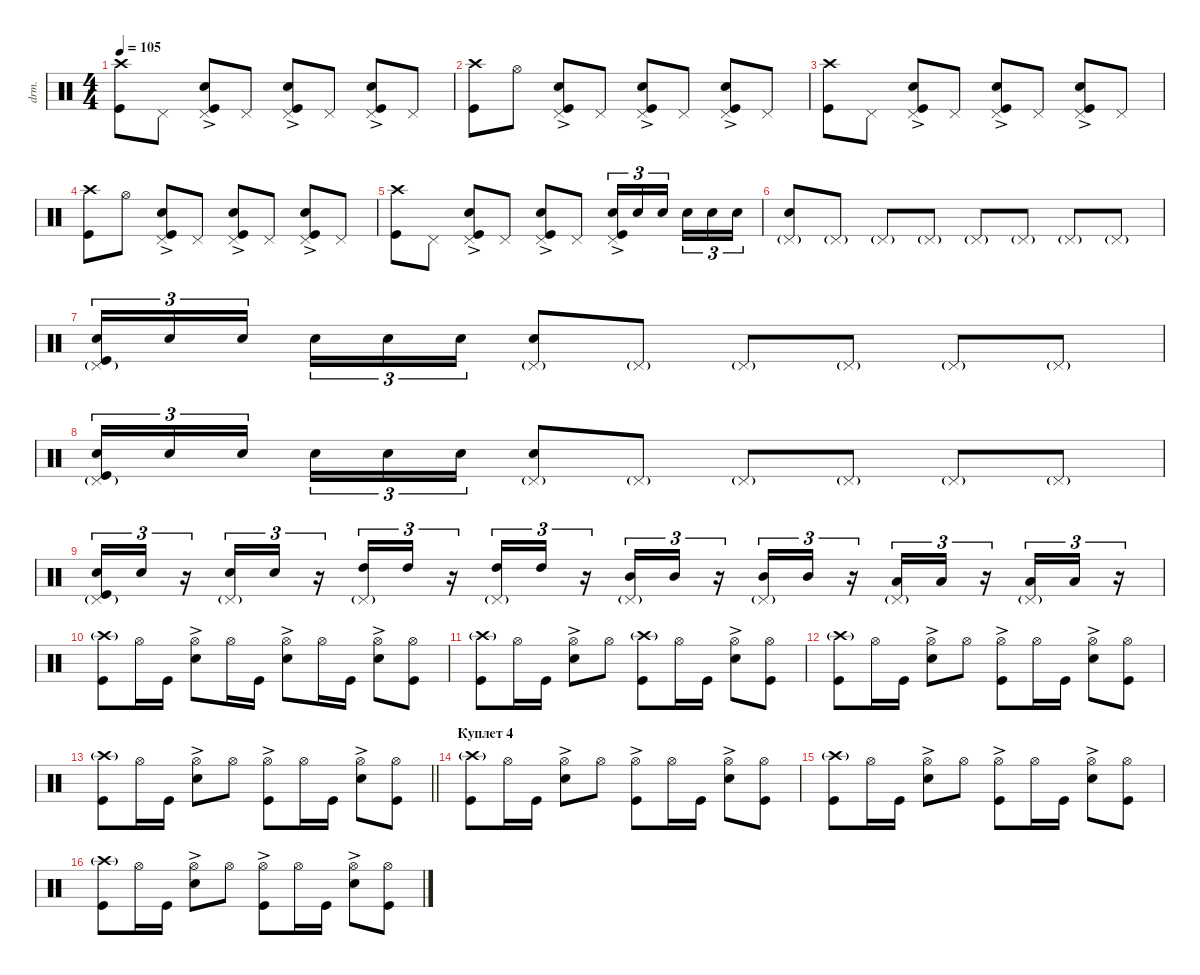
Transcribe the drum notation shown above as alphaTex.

\defaultSystemsLayout 4
\hideDynamics
\bracketExtendMode nobrackets
\track ("Ударные" "drm.") {instrument percussion}
\staff {score}
\articulation defaults
\ts (4 4)
\tempo 105
\clef neutral
\ks c
("Crash high (hit)" "Kick (hit)").8{dy f} "Pedal Hi-Hat (hit)".8 ("Pedal Hi-Hat (hit)"{ac} "Snare (hit) 2" "Kick (hit)").8 "Pedal Hi-Hat (hit)".8 ("Pedal Hi-Hat (hit)"{ac} "Snare (hit) 2" "Kick (hit)").8 "Pedal Hi-Hat (hit)".8 ("Pedal Hi-Hat (hit)"{ac} "Snare (hit) 2" "Kick (hit)").8 "Pedal Hi-Hat (hit)".8 |
("Crash high (hit)" "Kick (hit)").8 "Hi-Hat (open)".8 ("Pedal Hi-Hat (hit)"{ac} "Snare (hit) 2" "Kick (hit)").8 "Pedal Hi-Hat (hit)".8 ("Pedal Hi-Hat (hit)"{ac} "Snare (hit) 2" "Kick (hit)").8 "Pedal Hi-Hat (hit)".8 ("Pedal Hi-Hat (hit)"{ac} "Snare (hit) 2" "Kick (hit)").8 "Pedal Hi-Hat (hit)".8 |
("Crash high (hit)" "Kick (hit)").8 "Pedal Hi-Hat (hit)".8 ("Pedal Hi-Hat (hit)"{ac} "Snare (hit) 2" "Kick (hit)").8 "Pedal Hi-Hat (hit)".8 ("Pedal Hi-Hat (hit)"{ac} "Snare (hit) 2" "Kick (hit)").8 "Pedal Hi-Hat (hit)".8 ("Pedal Hi-Hat (hit)"{ac} "Snare (hit) 2" "Kick (hit)").8 "Pedal Hi-Hat (hit)".8 |
("Crash high (hit)" "Kick (hit)").8 "Hi-Hat (open)".8 ("Pedal Hi-Hat (hit)"{ac} "Snare (hit) 2" "Kick (hit)").8 "Pedal Hi-Hat (hit)".8 ("Pedal Hi-Hat (hit)"{ac} "Snare (hit) 2" "Kick (hit)").8 "Pedal Hi-Hat (hit)".8 ("Pedal Hi-Hat (hit)"{ac} "Snare (hit) 2" "Kick (hit)").8 "Pedal Hi-Hat (hit)".8 |
("Crash high (hit)" "Kick (hit)").8 "Pedal Hi-Hat (hit)".8 ("Pedal Hi-Hat (hit)"{ac} "Snare (hit) 2" "Kick (hit)").8 "Pedal Hi-Hat (hit)".8 ("Pedal Hi-Hat (hit)"{ac} "Snare (hit) 2" "Kick (hit)").8 "Pedal Hi-Hat (hit)".8 ("Pedal Hi-Hat (hit)"{ac} "Snare (hit) 2" "Kick (hit)").16{tu (3 2)} "Snare (hit) 2".16{tu (3 2)} "Snare (hit) 2".16{tu (3 2)} "Snare (hit) 2".16{tu (3 2)} "Snare (hit) 2".16{tu (3 2)} "Snare (hit) 2".16{tu (3 2)} |
("Pedal Hi-Hat (hit)"{g} "Snare (hit) 2").8 "Pedal Hi-Hat (hit)"{g}.8{dy mf} "Pedal Hi-Hat (hit)"{g}.8 "Pedal Hi-Hat (hit)"{g}.8 "Pedal Hi-Hat (hit)"{g}.8 "Pedal Hi-Hat (hit)"{g}.8 "Pedal Hi-Hat (hit)"{g}.8 "Pedal Hi-Hat (hit)"{g}.8 |
("Pedal Hi-Hat (hit)"{g} "Snare (hit) 2" "Kick (hit)").16{tu (3 2) dy f} "Snare (hit) 2".16{tu (3 2)} "Snare (hit) 2".16{tu (3 2)} "Snare (hit) 2".16{tu (3 2)} "Snare (hit) 2".16{tu (3 2)} "Snare (hit) 2".16{tu (3 2)} ("Pedal Hi-Hat (hit)"{g} "Snare (hit) 2").8 "Pedal Hi-Hat (hit)"{g}.8{dy mf} "Pedal Hi-Hat (hit)"{g}.8 "Pedal Hi-Hat (hit)"{g}.8 "Pedal Hi-Hat (hit)"{g}.8 "Pedal Hi-Hat (hit)"{g}.8 |
("Pedal Hi-Hat (hit)"{g} "Snare (hit) 2" "Kick (hit)").16{tu (3 2) dy f} "Snare (hit) 2".16{tu (3 2)} "Snare (hit) 2".16{tu (3 2)} "Snare (hit) 2".16{tu (3 2)} "Snare (hit) 2".16{tu (3 2)} "Snare (hit) 2".16{tu (3 2)} ("Pedal Hi-Hat (hit)"{g} "Snare (hit) 2").8 "Pedal Hi-Hat (hit)"{g}.8{dy mf} "Pedal Hi-Hat (hit)"{g}.8 "Pedal Hi-Hat (hit)"{g}.8 "Pedal Hi-Hat (hit)"{g}.8 "Pedal Hi-Hat (hit)"{g}.8 |
("Pedal Hi-Hat (hit)"{g} "Snare (hit) 2" "Kick (hit)").16{tu (3 2) dy f} "Snare (hit) 2".16{tu (3 2)} r.16{tu (3 2)} ("Pedal Hi-Hat (hit)"{g} "Snare (hit) 2").16{tu (3 2)} "Snare (hit) 2".16{tu (3 2)} r.16{tu (3 2)} ("Pedal Hi-Hat (hit)"{g} "High Tom (hit)").16{tu (3 2)} "High Tom (hit)".16{tu (3 2)} r.16{tu (3 2)} ("Pedal Hi-Hat (hit)"{g} "High Tom (hit)").16{tu (3 2)} "High Tom (hit)".16{tu (3 2)} r.16{tu (3 2)} ("Pedal Hi-Hat (hit)"{g} "Mid Tom (hit)").16{tu (3 2)} "Mid Tom (hit)".16{tu (3 2)} r.16{tu (3 2)} ("Pedal Hi-Hat (hit)"{g} "Mid Tom (hit)").16{tu (3 2)} "Mid Tom (hit)".16{tu (3 2)} r.16{tu (3 2)} ("Pedal Hi-Hat (hit)"{g} "Low Tom (hit)").16{tu (3 2)} "Low Tom (hit)".16{tu (3 2)} r.16{tu (3 2)} ("Pedal Hi-Hat (hit)"{g} "Low Tom (hit)").16{tu (3 2)} "Low Tom (hit)".16{tu (3 2)} r.16{tu (3 2)} |
("Crash high (hit)"{g} "Kick (hit)").8 "Hi-Hat (open)".16 "Kick (hit)".16 ("Hi-Hat (open)"{ac} "Snare (hit) 2").8 "Hi-Hat (open)".16 "Kick (hit)".16 ("Hi-Hat (open)"{ac} "Snare (hit) 2").8 "Hi-Hat (open)".16 "Kick (hit)".16 ("Hi-Hat (open)"{ac} "Snare (hit) 2").8 ("Hi-Hat (open)" "Kick (hit)").8 |
("Crash high (hit)"{g} "Kick (hit)").8 "Hi-Hat (open)".16 "Kick (hit)".16 ("Hi-Hat (open)"{ac} "Snare (hit) 2").8 "Hi-Hat (open)".8 ("Crash high (hit)"{g} "Kick (hit)").8 "Hi-Hat (open)".16 "Kick (hit)".16 ("Hi-Hat (open)"{ac} "Snare (hit) 2").8 ("Hi-Hat (open)" "Kick (hit)").8 |
("Crash high (hit)"{g} "Kick (hit)").8 "Hi-Hat (open)".16 "Kick (hit)".16 ("Hi-Hat (open)"{ac} "Snare (hit) 2").8 "Hi-Hat (open)".8 ("Hi-Hat (open)"{ac} "Kick (hit)").8 "Hi-Hat (open)".16 "Kick (hit)".16 ("Hi-Hat (open)"{ac} "Snare (hit) 2").8 ("Hi-Hat (open)" "Kick (hit)").8 |
\barLineRight lightlight
("Crash high (hit)"{g} "Kick (hit)").8 "Hi-Hat (open)".16 "Kick (hit)".16 ("Hi-Hat (open)"{ac} "Snare (hit) 2").8 "Hi-Hat (open)".8 ("Hi-Hat (open)"{ac} "Kick (hit)").8 "Hi-Hat (open)".16 "Kick (hit)".16 ("Hi-Hat (open)"{ac} "Snare (hit) 2").8 ("Hi-Hat (open)" "Kick (hit)").8 |
\section ("" "Куплет 4")
("Crash high (hit)"{g} "Kick (hit)").8 "Hi-Hat (open)".16 "Kick (hit)".16 ("Hi-Hat (open)"{ac} "Snare (hit) 2").8 "Hi-Hat (open)".8 ("Hi-Hat (open)"{ac} "Kick (hit)").8 "Hi-Hat (open)".16 "Kick (hit)".16 ("Hi-Hat (open)"{ac} "Snare (hit) 2").8 ("Hi-Hat (open)" "Kick (hit)").8 |
("Crash high (hit)"{g} "Kick (hit)").8 "Hi-Hat (open)".16 "Kick (hit)".16 ("Hi-Hat (open)"{ac} "Snare (hit) 2").8 "Hi-Hat (open)".8 ("Hi-Hat (open)"{ac} "Kick (hit)").8 "Hi-Hat (open)".16 "Kick (hit)".16 ("Hi-Hat (open)"{ac} "Snare (hit) 2").8 ("Hi-Hat (open)" "Kick (hit)").8 |
("Crash high (hit)"{g} "Kick (hit)").8 "Hi-Hat (open)".16 "Kick (hit)".16 ("Hi-Hat (open)"{ac} "Snare (hit) 2").8 "Hi-Hat (open)".8 ("Hi-Hat (open)"{ac} "Kick (hit)").8 "Hi-Hat (open)".16 "Kick (hit)".16 ("Hi-Hat (open)"{ac} "Snare (hit) 2").8 ("Hi-Hat (open)" "Kick (hit)").8
